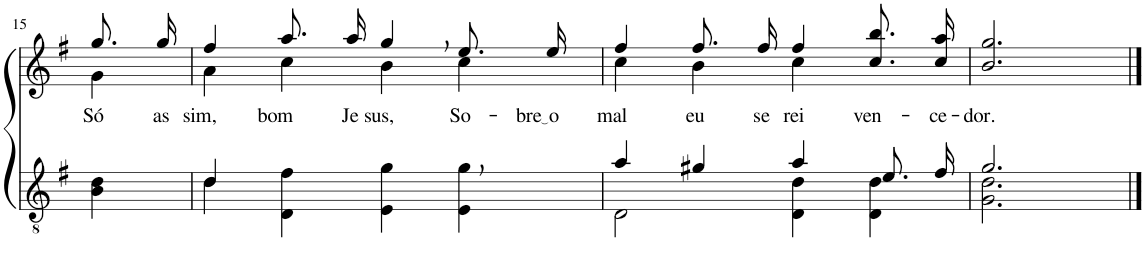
**kern	**kern	**text
*part2	*part1	*part1
*staff2	*staff1	*staff1
*I"Parte III e IV	*I"Parte I e II	*
!!LO:PB:g=z
*clefGv2	*clefG2	*
*Trd4c7	*Trd4c7	*
*k[f#]	*k[f#]	*
*M4/4	*M4/4	*
=15	=15	=15
*	*^	*
!	!	!	!LO:LY:b
4B\ 4d\	8.gg/L	4g\	Só
!	!	!	!LO:LY:b
.	16gg/Jk	.	as-
=16	=16	=16	=16
*^	*	*	*
!	!	!	!	!LO:LY:b
4d/	4d\	4ff#/	4a\	-sim,
!	!	!	!	!LO:LY:b
2.ryy	4D\ 4f#\	8.aa/L	4cc\	bom
!	!	!	!	!LO:LY:b
.	.	16aa/Jk	.	Je-
!	!	!	!	!LO:LY:b
.	4E\ 4g\	4gg,/	4b\	-sus,
!	!	!	!	!LO:LY:b
.	4E\ 4g\	8.ee/L	4cc\	So-
!	!	!	!	!LO:LY:b
.	.	16ee/Jk	.	bre o
=17	=17	=17	=17	=17
!	!	!	!	!LO:LY:b
4a/	2D\	4ff#/	4cc\	mal
!	!	!	!	!LO:LY:b
4g#X/	.	8.ff#/L	4b\	eu
!	!	!	!	!LO:LY:b
.	.	16ff#/Jk	.	se-
!	!	!	!	!LO:LY:b
4a/	4D\ 4d\	4ff#/	4cc\	-rei
!	!	!	!	!LO:LY:b
8.e/L	4D\ 4d\	8.cc\ 8.bb\L	4ryy	ven-
!	!	!	!	!LO:LY:b
16f#/Jk	.	16cc\ 16aa\Jk	.	-ce-
*	*	*v	*v	*
=18	=18	=18	=18
!	!	!	!LO:LY:b
2.g/	2.G\ 2.d\	2.b/ 2.gg/	-dor.
*v	*v	*	*
==	==	==
*-	*-	*-
